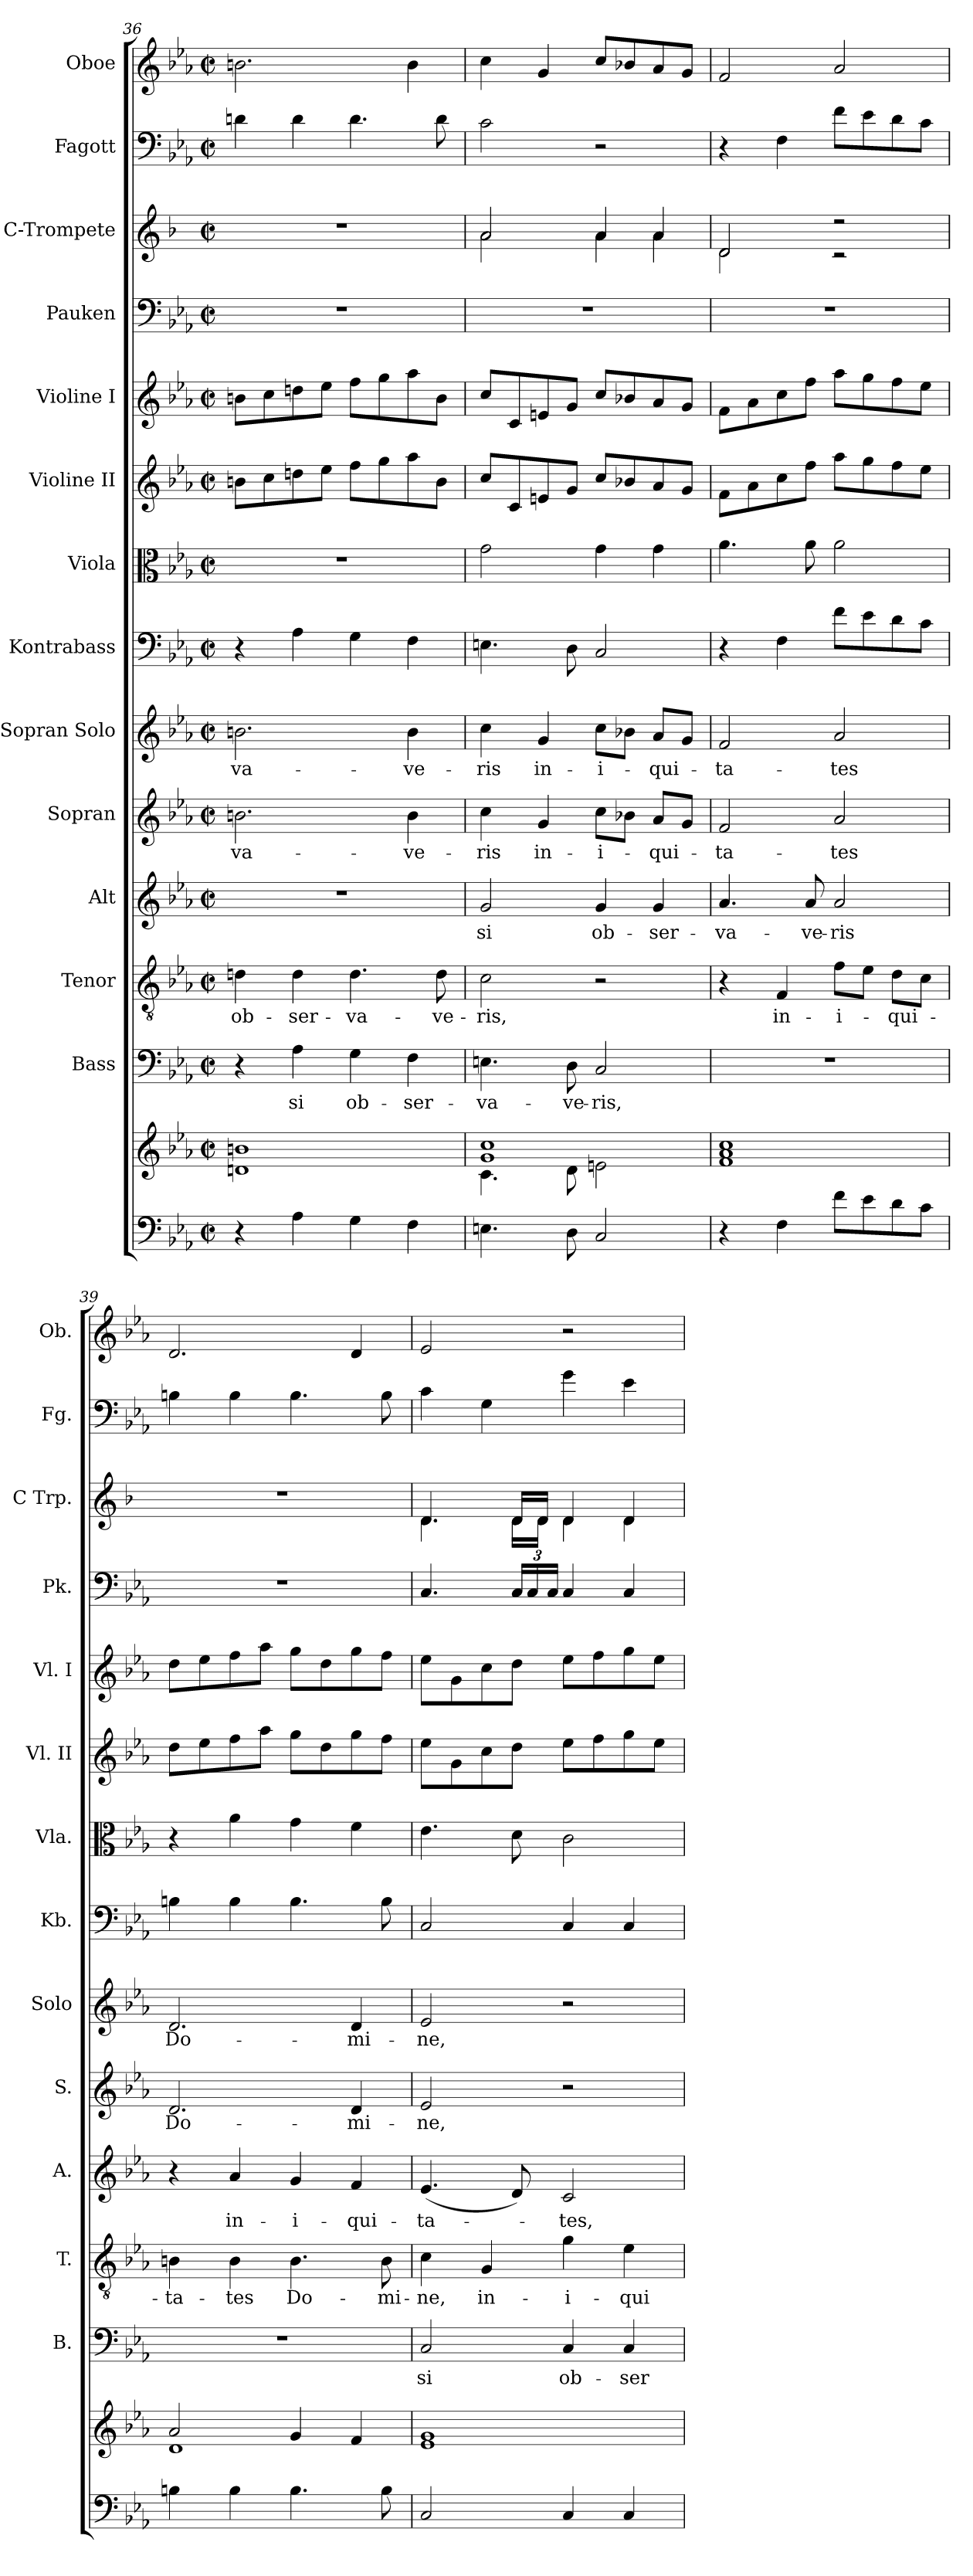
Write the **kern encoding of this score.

**kern	**kern	**kern	**text	**kern	**text	**kern	**text	**kern	**text	**kern	**text	**kern	**kern	**kern	**kern	**kern	**kern	**kern	**kern
*part14	*part14	*part13	*part13	*part12	*part12	*part11	*part11	*part10	*part10	*part9	*part9	*part8	*part7	*part6	*part5	*part4	*part3	*part2	*part1
*staff15	*staff14	*staff13	*staff13	*staff12	*staff12	*staff11	*staff11	*staff10	*staff10	*staff9	*staff9	*staff8	*staff7	*staff6	*staff5	*staff4	*staff3	*staff2	*staff1
*	*	*I"Bass	*	*I"Tenor	*	*I"Alt	*	*I"Sopran	*	*I"Sopran Solo	*	*I"Kontrabass	*I"Viola	*I"Violine II	*I"Violine I	*I"Pauken	*I"C-Trompete	*I"Fagott	*I"Oboe
*	*	*I'B.	*	*I'T.	*	*I'A.	*	*I'S.	*	*I'Solo	*	*I'Kb.	*I'Vla.	*I'Vl. II	*I'Vl. I	*I'Pk.	*I'C Trp.	*I'Fg.	*I'Ob.
!!LO:PB:g=z
*clefF4	*clefG2	*clefF4	*	*clefGv2	*	*clefG2	*	*clefG2	*	*clefG2	*	*clefF4	*clefC3	*clefG2	*clefG2	*clefF4	*clefG2	*clefF4	*clefG2
*	*	*	*	*	*	*	*	*	*	*	*	*ITrd7c12	*	*	*	*	*ITrd1c2	*	*
*k[b-e-a-]	*k[b-e-a-]	*k[b-e-a-]	*	*k[b-e-a-]	*	*k[b-e-a-]	*	*k[b-e-a-]	*	*k[b-e-a-]	*	*k[b-e-a-]	*k[b-e-a-]	*k[b-e-a-]	*k[b-e-a-]	*k[b-e-a-]	*k[b-e-a-]	*k[b-e-a-]	*k[b-e-a-]
*E-:	*E-:	*E-:	*	*E-:	*	*E-:	*	*E-:	*	*E-:	*	*E-:	*E-:	*E-:	*E-:	*E-:	*E-:	*E-:	*E-:
*M2/2	*M2/2	*M2/2	*	*M2/2	*	*M2/2	*	*M2/2	*	*M2/2	*	*M2/2	*M2/2	*M2/2	*M2/2	*M2/2	*M2/2	*M2/2	*M2/2
*met(c|)	*met(c|)	*met(c|)	*	*met(c|)	*	*met(c|)	*	*met(c|)	*	*met(c|)	*	*met(c|)	*met(c|)	*met(c|)	*met(c|)	*met(c|)	*met(c|)	*met(c|)	*met(c|)
=36	=36	=36	=36	=36	=36	=36	=36	=36	=36	=36	=36	=36	=36	=36	=36	=36	=36	=36	=36
!	!	!	!	!	!LO:LY:b	!	!	!	!LO:LY:b	!	!LO:LY:b	!	!	!	!	!	!	!	!
4r	1dn 1bn	4r	.	4dn\	ob-	1r	.	2.bn\	-va-	2.bn\	-va-	4r	1r	8bn\L	8bn\L	1r	1r	4dn\	2.bn\
.	.	.	.	.	.	.	.	.	.	.	.	.	.	8cc\	8cc\	.	.	.	.
!	!	!	!LO:LY:b	!	!LO:LY:b	!	!	!	!	!	!	!	!	!	!	!	!	!	!
4A-\	.	4A-\	si	4d\	-ser-	.	.	.	.	.	.	4AA-\	.	8ddn\	8ddn\	.	.	4d\	.
.	.	.	.	.	.	.	.	.	.	.	.	.	.	8ee-\J	8ee-\J	.	.	.	.
!	!	!	!LO:LY:b	!	!LO:LY:b	!	!	!	!	!	!	!	!	!	!	!	!	!	!
4G\	.	4G\	ob-	4.d\	-va-	.	.	.	.	.	.	4GG\	.	8ff\L	8ff\L	.	.	4.d\	.
.	.	.	.	.	.	.	.	.	.	.	.	.	.	8gg\	8gg\	.	.	.	.
!	!	!	!LO:LY:b	!	!	!	!	!	!LO:LY:b	!	!LO:LY:b	!	!	!	!	!	!	!	!
4F\	.	4F\	-ser-	.	.	.	.	4b\	-ve-	4b\	-ve-	4FF\	.	8aa-\	8aa-\	.	.	.	4b\
!	!	!	!	!	!LO:LY:b	!	!	!	!	!	!	!	!	!	!	!	!	!	!
.	.	.	.	8d\	-ve-	.	.	.	.	.	.	.	.	8b\J	8b\J	.	.	8d\	.
=37	=37	=37	=37	=37	=37	=37	=37	=37	=37	=37	=37	=37	=37	=37	=37	=37	=37	=37	=37
*	*^	*	*	*	*	*	*	*	*	*	*	*	*	*	*	*	*	*	*
!	!	!	!	!LO:LY:b	!	!LO:LY:b	!	!LO:LY:b	!	!LO:LY:b	!	!LO:LY:b	!	!	!	!	!	!	!	!
*	*	*	*	*	*	*	*	*	*	*	*	*	*	*	*	*	*	*^	*	*
4.En\	1g 1cc	4.c\	4.En\	-va-	2c\	-ris,	2g/	si	4cc\	-ris	4cc\	-ris	4.EEn\	2g\	8cc/L	8cc/L	1r	2g/	2g\	2c\	4cc\
.	.	.	.	.	.	.	.	.	.	.	.	.	.	.	8c/	8c/	.	.	.	.	.
!	!	!	!	!	!	!	!	!	!	!LO:LY:b	!	!LO:LY:b	!	!	!	!	!	!	!	!	!
.	.	.	.	.	.	.	.	.	4g/	in-	4g/	in-	.	.	8en/	8en/	.	.	.	.	4g/
!	!	!	!	!LO:LY:b	!	!	!	!	!	!	!	!	!	!	!	!	!	!	!	!	!
8D\	.	8d\	8D\	-ve-	.	.	.	.	.	.	.	.	8DD\	.	8g/J	8g/J	.	.	.	.	.
!	!	!	!	!LO:LY:b	!	!	!	!LO:LY:b	!	!LO:LY:b	!	!LO:LY:b	!	!	!	!	!	!	!	!	!
2C/	.	2en\	2C/	-ris,	2r	.	4g/	ob-	8cc\L	-i-	8cc\L	-i-	2CC/	4g\	8cc/L	8cc/L	.	4g/	4g\	2r	8cc/L
.	.	.	.	.	.	.	.	.	8b-X\J	.	8b-X\J	.	.	.	8b-X/	8b-X/	.	.	.	.	8b-X/
!	!	!	!	!	!	!	!	!LO:LY:b	!	!LO:LY:b	!	!LO:LY:b	!	!	!	!	!	!	!	!	!
.	.	.	.	.	.	.	4g/	-ser-	8a-/L	-qui-	8a-/L	-qui-	.	4g\	8a-/	8a-/	.	4g/	4g\	.	8a-/
.	.	.	.	.	.	.	.	.	8g/J	.	8g/J	.	.	.	8g/J	8g/J	.	.	.	.	8g/J
*	*v	*v	*	*	*	*	*	*	*	*	*	*	*	*	*	*	*	*	*	*	*
=38	=38	=38	=38	=38	=38	=38	=38	=38	=38	=38	=38	=38	=38	=38	=38	=38	=38	=38	=38	=38
!	!	!	!	!	!	!	!LO:LY:b	!	!LO:LY:b	!	!LO:LY:b	!	!	!	!	!	!	!	!	!
4r	1f 1a- 1cc	1r	.	4r	.	4.a-/	-va-	2f/	-ta-	2f/	-ta-	4r	4.a-\	8f\L	8f\L	1r	2c/	2c\	4r	2f/
.	.	.	.	.	.	.	.	.	.	.	.	.	.	8a-\	8a-\	.	.	.	.	.
!	!	!	!	!	!LO:LY:b	!	!	!	!	!	!	!	!	!	!	!	!	!	!	!
4F\	.	.	.	4F/	in-	.	.	.	.	.	.	4FF\	.	8cc\	8cc\	.	.	.	4F\	.
!	!	!	!	!	!	!	!LO:LY:b	!	!	!	!	!	!	!	!	!	!	!	!	!
.	.	.	.	.	.	8a-/	-ve-	.	.	.	.	.	8a-\	8ff\J	8ff\J	.	.	.	.	.
!	!	!	!	!	!LO:LY:b	!	!LO:LY:b	!	!LO:LY:b	!	!LO:LY:b	!	!	!	!	!	!	!	!	!
8f\L	.	.	.	8f\L	-i-	2a-/	-ris	2a-/	-tes	2a-/	-tes	8F\L	2a-\	8aa-\L	8aa-\L	.	2r	2r	8f\L	2a-/
8e-\	.	.	.	8e-\J	.	.	.	.	.	.	.	8E-\	.	8gg\	8gg\	.	.	.	8e-\	.
!	!	!	!	!	!LO:LY:b	!	!	!	!	!	!	!	!	!	!	!	!	!	!	!
8d\	.	.	.	8d\L	-qui-	.	.	.	.	.	.	8D\	.	8ff\	8ff\	.	.	.	8d\	.
8c\J	.	.	.	8c\J	.	.	.	.	.	.	.	8C\J	.	8ee-\J	8ee-\J	.	.	.	8c\J	.
*	*	*	*	*	*	*	*	*	*	*	*	*	*	*	*	*	*v	*v	*	*
=39	=39	=39	=39	=39	=39	=39	=39	=39	=39	=39	=39	=39	=39	=39	=39	=39	=39	=39	=39
*	*^	*	*	*	*	*	*	*	*	*	*	*	*	*	*	*	*	*	*
!	!	!	!	!	!	!LO:LY:b	!	!	!	!LO:LY:b	!	!LO:LY:b	!	!	!	!	!	!	!	!
4Bn\	2a-/	1d	1r	.	4Bn\	-ta-	4r	.	2.d/	Do-	2.d/	Do-	4BBn\	4r	8dd\L	8dd\L	1r	1r	4Bn\	2.d/
.	.	.	.	.	.	.	.	.	.	.	.	.	.	.	8ee-\	8ee-\	.	.	.	.
!	!	!	!	!	!	!LO:LY:b	!	!LO:LY:b	!	!	!	!	!	!	!	!	!	!	!	!
4B\	.	.	.	.	4B\	-tes	4a-/	in-	.	.	.	.	4BB\	4a-\	8ff\	8ff\	.	.	4B\	.
.	.	.	.	.	.	.	.	.	.	.	.	.	.	.	8aa-\J	8aa-\J	.	.	.	.
!	!	!	!	!	!	!LO:LY:b	!	!LO:LY:b	!	!	!	!	!	!	!	!	!	!	!	!
4.B\	4g/	.	.	.	4.B\	Do-	4g/	-i-	.	.	.	.	4.BB\	4g\	8gg\L	8gg\L	.	.	4.B\	.
.	.	.	.	.	.	.	.	.	.	.	.	.	.	.	8dd\	8dd\	.	.	.	.
!	!	!	!	!	!	!	!	!LO:LY:b	!	!LO:LY:b	!	!LO:LY:b	!	!	!	!	!	!	!	!
.	4f/	.	.	.	.	.	4f/	-qui-	4d/	-mi-	4d/	-mi-	.	4f\	8gg\	8gg\	.	.	.	4d/
!	!	!	!	!	!	!LO:LY:b	!	!	!	!	!	!	!	!	!	!	!	!	!	!
8B\	.	.	.	.	8B\	-mi-	.	.	.	.	.	.	8BB\	.	8ff\J	8ff\J	.	.	8B\	.
*	*v	*v	*	*	*	*	*	*	*	*	*	*	*	*	*	*	*	*	*	*
=40	=40	=40	=40	=40	=40	=40	=40	=40	=40	=40	=40	=40	=40	=40	=40	=40	=40	=40	=40
!	!	!	!LO:LY:b	!	!LO:LY:b	!	!LO:LY:b	!	!LO:LY:b	!	!LO:LY:b	!	!	!	!	!	!	!	!
*	*	*	*	*	*	*	*	*	*	*	*	*	*	*	*	*	*^	*	*
2C/	1e- 1g	2C/	si	4c\	-ne,	(<4.e-/	-ta-	2e-/	-ne,	2e-/	-ne,	2CC/	4.e-\	8ee-\L	8ee-\L	4.C/	4.c/	4.c\	4c\	2e-/
.	.	.	.	.	.	.	.	.	.	.	.	.	.	8g\	8g\	.	.	.	.	.
!	!	!	!	!	!LO:LY:b	!	!	!	!	!	!	!	!	!	!	!	!	!	!	!
.	.	.	.	4G/	in-	.	.	.	.	.	.	.	.	8cc\	8cc\	.	.	.	4G\	.
.	.	.	.	.	.	8d/)	.	.	.	.	.	.	8d\	8dd\J	8dd\J	24C/LL	16c/LL	16c\LL	.	.
.	.	.	.	.	.	.	.	.	.	.	.	.	.	.	.	24C/	.	.	.	.
.	.	.	.	.	.	.	.	.	.	.	.	.	.	.	.	.	16c/JJ	16c\JJ	.	.
.	.	.	.	.	.	.	.	.	.	.	.	.	.	.	.	24C/JJ	.	.	.	.
!	!	!	!LO:LY:b	!	!LO:LY:b	!	!LO:LY:b	!	!	!	!	!	!	!	!	!	!	!	!	!
4C/	.	4C/	ob-	4g\	-i-	2c/	-tes,	2r	.	2r	.	4CC/	2c\	8ee-\L	8ee-\L	4C/	4c/	4c\	4g\	2r
.	.	.	.	.	.	.	.	.	.	.	.	.	.	8ff\	8ff\	.	.	.	.	.
!	!	!	!LO:LY:b	!	!LO:LY:b	!	!	!	!	!	!	!	!	!	!	!	!	!	!	!
4C/	.	4C/	-ser-	4e-\	-qui-	.	.	.	.	.	.	4CC/	.	8gg\	8gg\	4C/	4c/	4c\	4e-\	.
.	.	.	.	.	.	.	.	.	.	.	.	.	.	8ee-\J	8ee-\J	.	.	.	.	.
*	*	*	*	*	*	*	*	*	*	*	*	*	*	*	*	*	*v	*v	*	*
=	=	=	=	=	=	=	=	=	=	=	=	=	=	=	=	=	=	=	=
*-	*-	*-	*-	*-	*-	*-	*-	*-	*-	*-	*-	*-	*-	*-	*-	*-	*-	*-	*-
